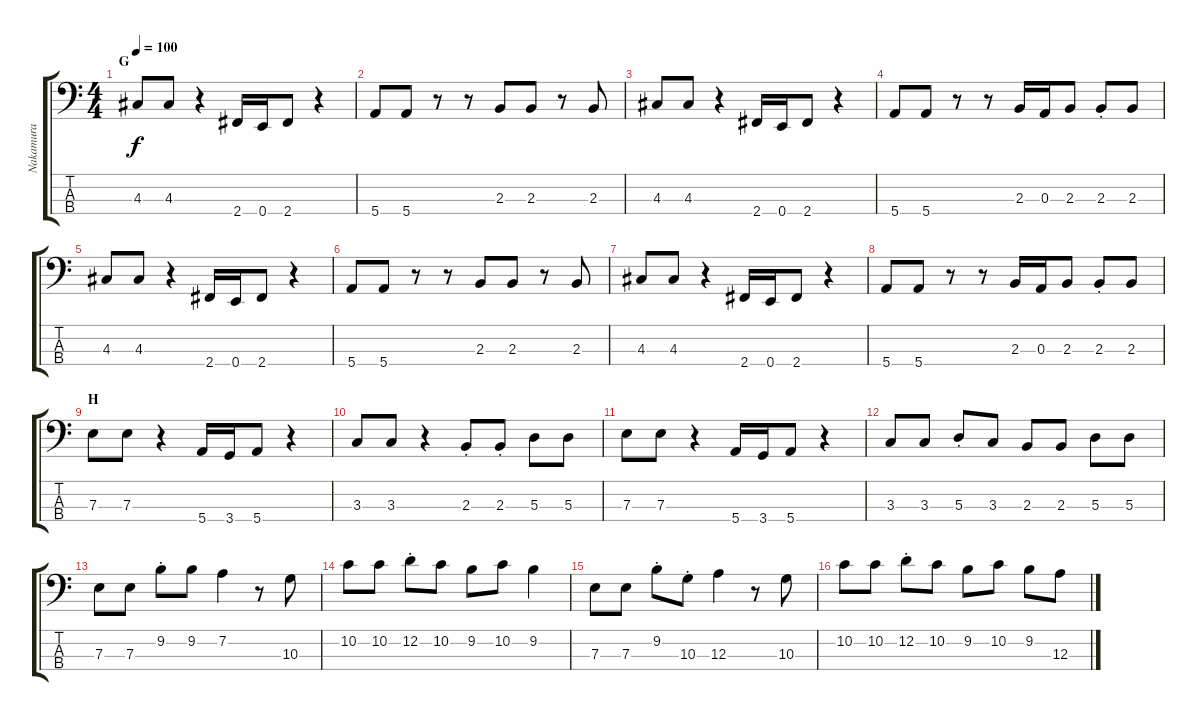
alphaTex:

\track ("Nakamura " "Nakamura ") {instrument electricbassfinger}
\staff {score tabs}
\tuning (G2 D2 A1 E1) {hide}
\ts (4 4)
\section ("" "G")
\tempo 100
\clef f4
\ks c
4.3.8{dy f} 4.3.8 r.4 2.4.16 0.4.16 2.4.8 r.4 |
5.4.8 5.4.8 r.8 r.8 2.3.8 2.3.8 r.8 2.3.8 |
4.3.8 4.3.8 r.4 2.4.16 0.4.16 2.4.8 r.4 |
5.4.8 5.4.8 r.8 r.8 2.3.16 0.3.16 2.3.8 2.3{st}.8 2.3.8 |
4.3.8 4.3.8 r.4 2.4.16 0.4.16 2.4.8 r.4 |
5.4.8 5.4.8 r.8 r.8 2.3.8 2.3.8 r.8 2.3.8 |
4.3.8 4.3.8 r.4 2.4.16 0.4.16 2.4.8 r.4 |
5.4.8 5.4.8 r.8 r.8 2.3.16 0.3.16 2.3.8 2.3{st}.8 2.3.8 |
\section ("" "H")
7.3.8 7.3.8 r.4 5.4.16 3.4.16 5.4.8 r.4 |
3.3.8 3.3.8 r.4 2.3{st}.8 2.3{st}.8 5.3.8 5.3.8 |
7.3.8 7.3.8 r.4 5.4.16 3.4.16 5.4.8 r.4 |
3.3.8 3.3.8 5.3{st}.8 3.3.8 2.3.8 2.3.8 5.3.8 5.3.8 |
7.3.8 7.3.8 9.2{st}.8 9.2.8 7.2.4 r.8 10.3.8 |
10.2.8 10.2.8 12.2{st}.8 10.2.8 9.2.8 10.2.8 9.2.4 |
7.3.8 7.3.8 9.2{st}.8 10.3{st}.8 12.3.4 r.8 10.3.8 |
10.2.8 10.2.8 12.2{st}.8 10.2.8 9.2.8 10.2.8 9.2.8 12.3.8
